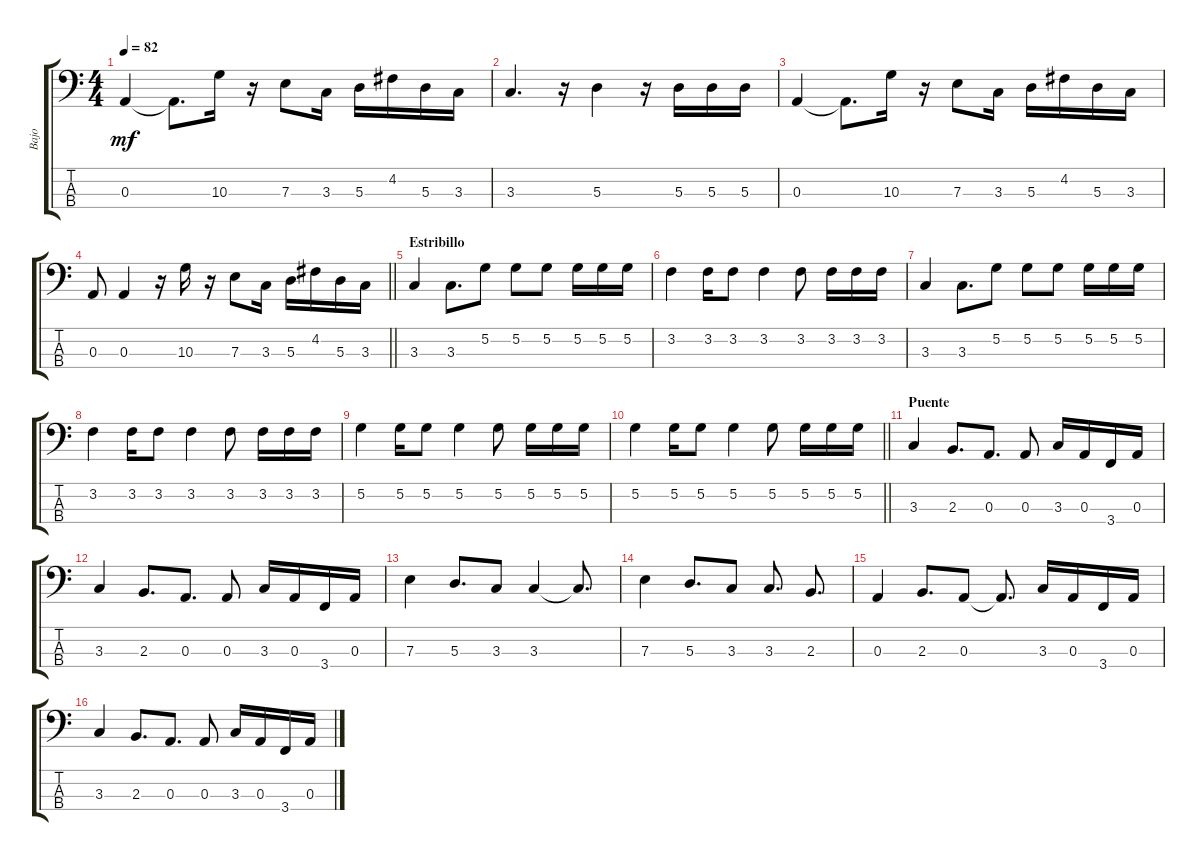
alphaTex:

\track ("Bajo" "Bajo") {instrument electricbassfinger}
\staff {score tabs}
\tuning (G2 D2 A1 D1) {hide}
\ts (4 4)
\tempo 82
\clef f4
\ks c
0.3.4{dy mf} 0.3{t}.8{d} 10.3.16 r.16 7.3.8 3.3.16 5.3.16 4.2.16 5.3.16 3.3.16 |
3.3.4{d} r.16 5.3.4 r.16 5.3.16 5.3.16 5.3.16 |
0.3.4 0.3{t}.8{d} 10.3.16 r.16 7.3.8 3.3.16 5.3.16 4.2.16 5.3.16 3.3.16 |
\barLineRight lightlight
0.3.8 0.3.4 r.16 10.3.16 r.16 7.3.8 3.3.16 5.3.16 4.2.16 5.3.16 3.3.16 |
\section ("" "Estribillo")
3.3.4 3.3.8{d} 5.2.8 5.2.8 5.2.8 5.2.16 5.2.16 5.2.16 |
3.2.4 3.2.16 3.2.8 3.2.4 3.2.8 3.2.16 3.2.16 3.2.16 |
3.3.4 3.3.8{d} 5.2.8 5.2.8 5.2.8 5.2.16 5.2.16 5.2.16 |
3.2.4 3.2.16 3.2.8 3.2.4 3.2.8 3.2.16 3.2.16 3.2.16 |
5.2.4 5.2.16 5.2.8 5.2.4 5.2.8 5.2.16 5.2.16 5.2.16 |
\barLineRight lightlight
5.2.4 5.2.16 5.2.8 5.2.4 5.2.8 5.2.16 5.2.16 5.2.16 |
\section ("" "Puente")
3.3.4 2.3.8{d} 0.3.8{d} 0.3.8 3.3.16 0.3.16 3.4.16 0.3.16 |
3.3.4 2.3.8{d} 0.3.8{d} 0.3.8 3.3.16 0.3.16 3.4.16 0.3.16 |
7.3.4 5.3.8{d} 3.3.8 3.3.4 3.3{t}.8{d} |
7.3.4 5.3.8{d} 3.3.8 3.3.8{d} 2.3.8{d} |
0.3.4 2.3.8{d} 0.3.8 0.3{t}.8{d} 3.3.16 0.3.16 3.4.16 0.3.16 |
3.3.4 2.3.8{d} 0.3.8{d} 0.3.8 3.3.16 0.3.16 3.4.16 0.3.16
